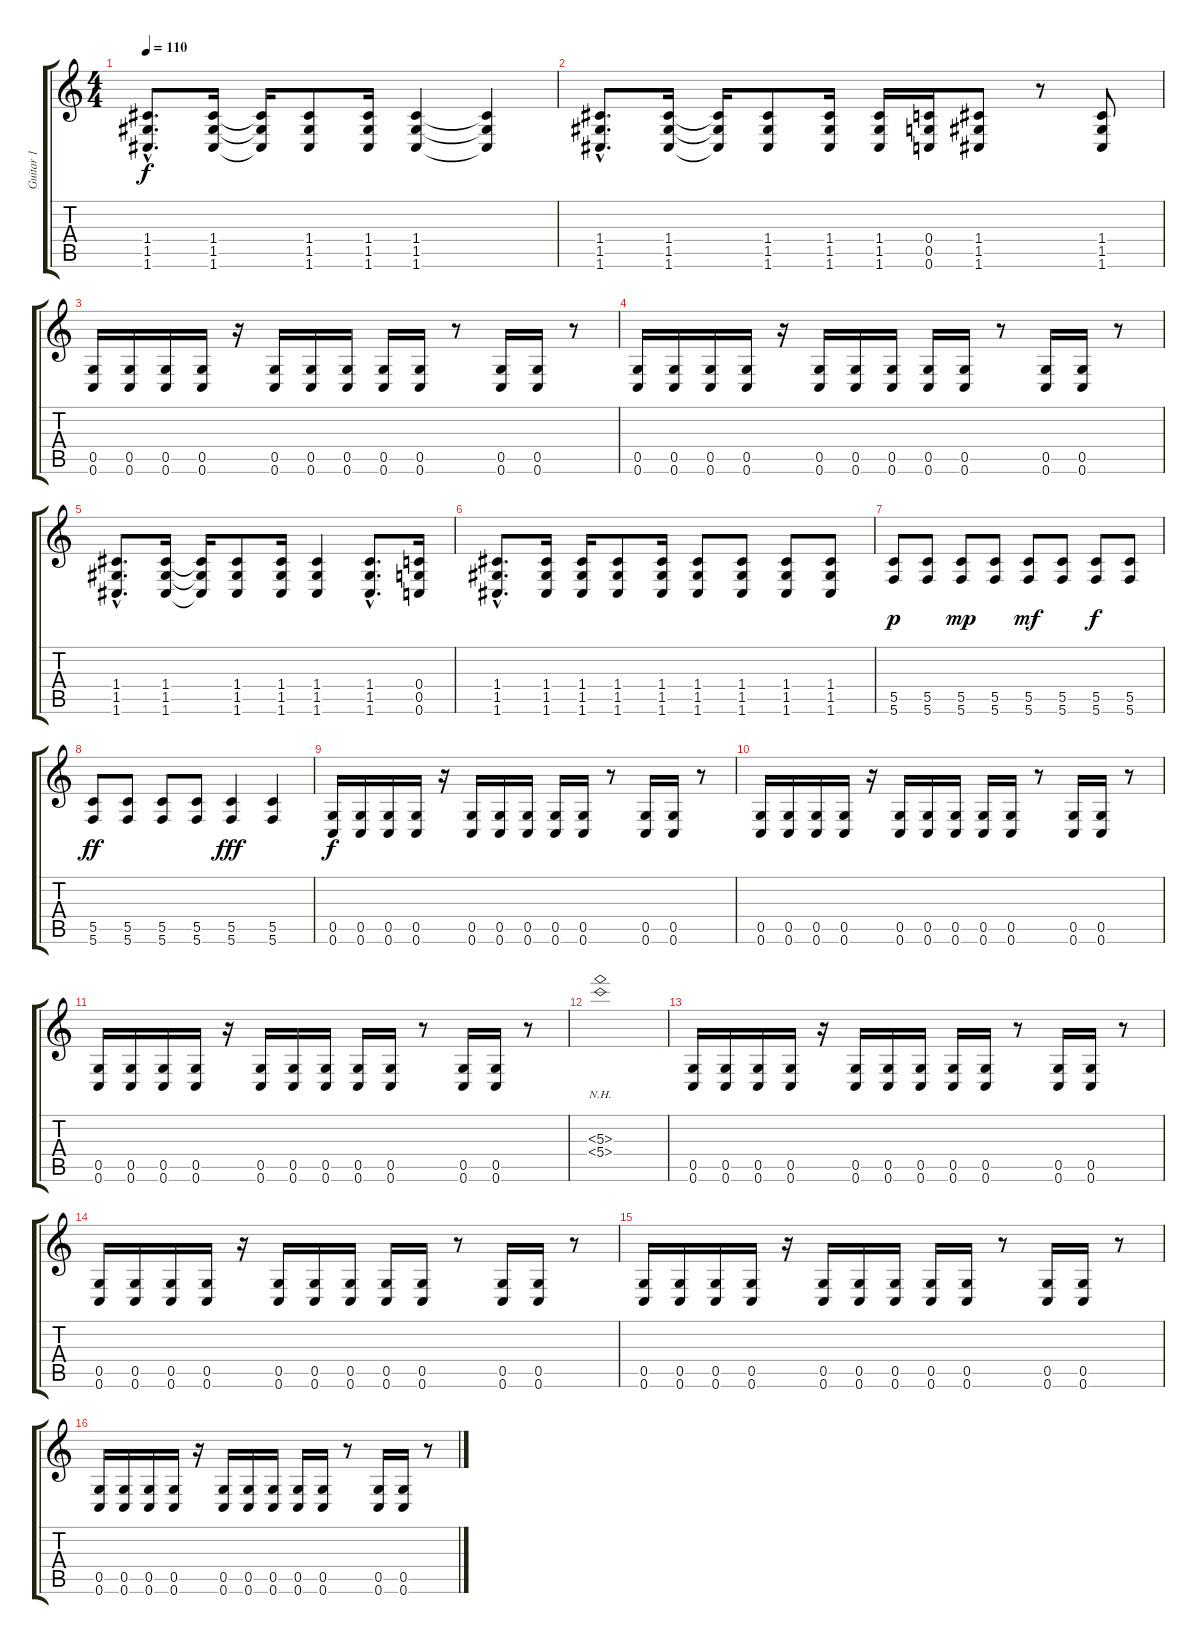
\track ("Guitar 1" "Guitar 1") {instrument overdrivenguitar}
\staff {score tabs}
\tuning (D4 A3 F3 C3 G2 C2) {hide}
\ts (4 4)
\tempo 110
\clef g2
\ks c
(1.4{hac} 1.5{hac} 1.6{hac}).8{d dy f} (1.4 1.5 1.6).16 (1.4{t} 1.5{t} 1.6{t}).16 (1.4 1.5 1.6).8 (1.4 1.5 1.6).16 (1.4 1.5 1.6).4 (1.4{t} 1.5{t} 1.6{t}).4 |
(1.4{hac} 1.5{hac} 1.6{hac}).8{d} (1.4 1.5 1.6).16 (1.4{t} 1.5{t} 1.6{t}).16 (1.4 1.5 1.6).8 (1.4 1.5 1.6).16 (1.4 1.5 1.6).16 (0.4 0.5 0.6).16 (1.4 1.5 1.6).8 r.8 (1.4 1.5 1.6).8 |
(0.5 0.6).16 (0.5 0.6).16 (0.5 0.6).16 (0.5 0.6).16 r.16 (0.5 0.6).16 (0.5 0.6).16 (0.5 0.6).16 (0.5 0.6).16 (0.5 0.6).16 r.8 (0.5 0.6).16 (0.5 0.6).16 r.8 |
(0.5 0.6).16 (0.5 0.6).16 (0.5 0.6).16 (0.5 0.6).16 r.16 (0.5 0.6).16 (0.5 0.6).16 (0.5 0.6).16 (0.5 0.6).16 (0.5 0.6).16 r.8 (0.5 0.6).16 (0.5 0.6).16 r.8 |
(1.4{hac} 1.5{hac} 1.6{hac}).8{d} (1.4 1.5 1.6).16 (1.4{t} 1.5{t} 1.6{t}).16 (1.4 1.5 1.6).8 (1.4 1.5 1.6).16 (1.4 1.5 1.6).4 (1.4{hac} 1.5{hac} 1.6{hac}).8{d} (0.4 0.5 0.6).16 |
(1.4{hac} 1.5{hac} 1.6{hac}).8{d} (1.4 1.5 1.6).16 (1.4 1.5 1.6).16 (1.4 1.5 1.6).8 (1.4 1.5 1.6).16 (1.4 1.5 1.6).8 (1.4 1.5 1.6).8 (1.4 1.5 1.6).8 (1.4 1.5 1.6).8 |
(5.5 5.6).8{dy p} (5.5 5.6).8 (5.5 5.6).8{dy mp} (5.5 5.6).8 (5.5 5.6).8{dy mf} (5.5 5.6).8 (5.5 5.6).8{dy f} (5.5 5.6).8 |
(5.5 5.6).8{dy ff} (5.5 5.6).8 (5.5 5.6).8 (5.5 5.6).8 (5.5 5.6).4{dy fff} (5.5 5.6).4 |
(0.5 0.6).16{dy f} (0.5 0.6).16 (0.5 0.6).16 (0.5 0.6).16 r.16 (0.5 0.6).16 (0.5 0.6).16 (0.5 0.6).16 (0.5 0.6).16 (0.5 0.6).16 r.8 (0.5 0.6).16 (0.5 0.6).16 r.8 |
(0.5 0.6).16 (0.5 0.6).16 (0.5 0.6).16 (0.5 0.6).16 r.16 (0.5 0.6).16 (0.5 0.6).16 (0.5 0.6).16 (0.5 0.6).16 (0.5 0.6).16 r.8 (0.5 0.6).16 (0.5 0.6).16 r.8 |
(0.5 0.6).16 (0.5 0.6).16 (0.5 0.6).16 (0.5 0.6).16 r.16 (0.5 0.6).16 (0.5 0.6).16 (0.5 0.6).16 (0.5 0.6).16 (0.5 0.6).16 r.8 (0.5 0.6).16 (0.5 0.6).16 r.8 |
(5.3{nh} 5.4{nh}).1 |
(0.5 0.6).16 (0.5 0.6).16 (0.5 0.6).16 (0.5 0.6).16 r.16 (0.5 0.6).16 (0.5 0.6).16 (0.5 0.6).16 (0.5 0.6).16 (0.5 0.6).16 r.8 (0.5 0.6).16 (0.5 0.6).16 r.8 |
(0.5 0.6).16 (0.5 0.6).16 (0.5 0.6).16 (0.5 0.6).16 r.16 (0.5 0.6).16 (0.5 0.6).16 (0.5 0.6).16 (0.5 0.6).16 (0.5 0.6).16 r.8 (0.5 0.6).16 (0.5 0.6).16 r.8 |
(0.5 0.6).16 (0.5 0.6).16 (0.5 0.6).16 (0.5 0.6).16 r.16 (0.5 0.6).16 (0.5 0.6).16 (0.5 0.6).16 (0.5 0.6).16 (0.5 0.6).16 r.8 (0.5 0.6).16 (0.5 0.6).16 r.8 |
(0.5 0.6).16 (0.5 0.6).16 (0.5 0.6).16 (0.5 0.6).16 r.16 (0.5 0.6).16 (0.5 0.6).16 (0.5 0.6).16 (0.5 0.6).16 (0.5 0.6).16 r.8 (0.5 0.6).16 (0.5 0.6).16 r.8
